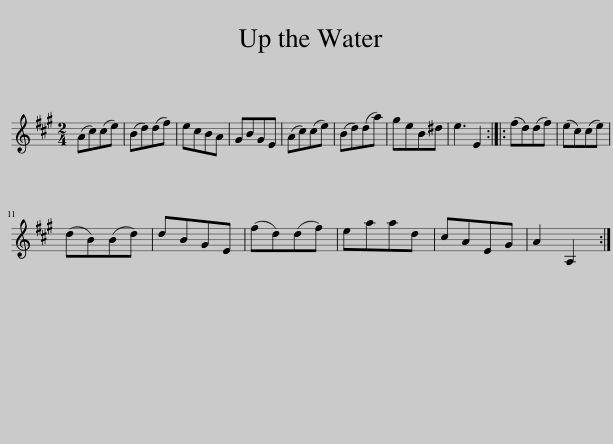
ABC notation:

X:1
L:1/8
M:2/4
I:linebreak $
K:A
V:1 treble
V:1
 (Ac)(ce) | (Bd)(df) | ecBA | GBGE | (Ac)(ce) | %5
 (Bd)(da) | geB^d | e3 E2 :: (fd)(df) | (ec)(ce) |$ %10
 (dB)(Bd) | dBGE | (fd)(df) | eaad | cAEG | %15
 A2 A,2 :| %16
